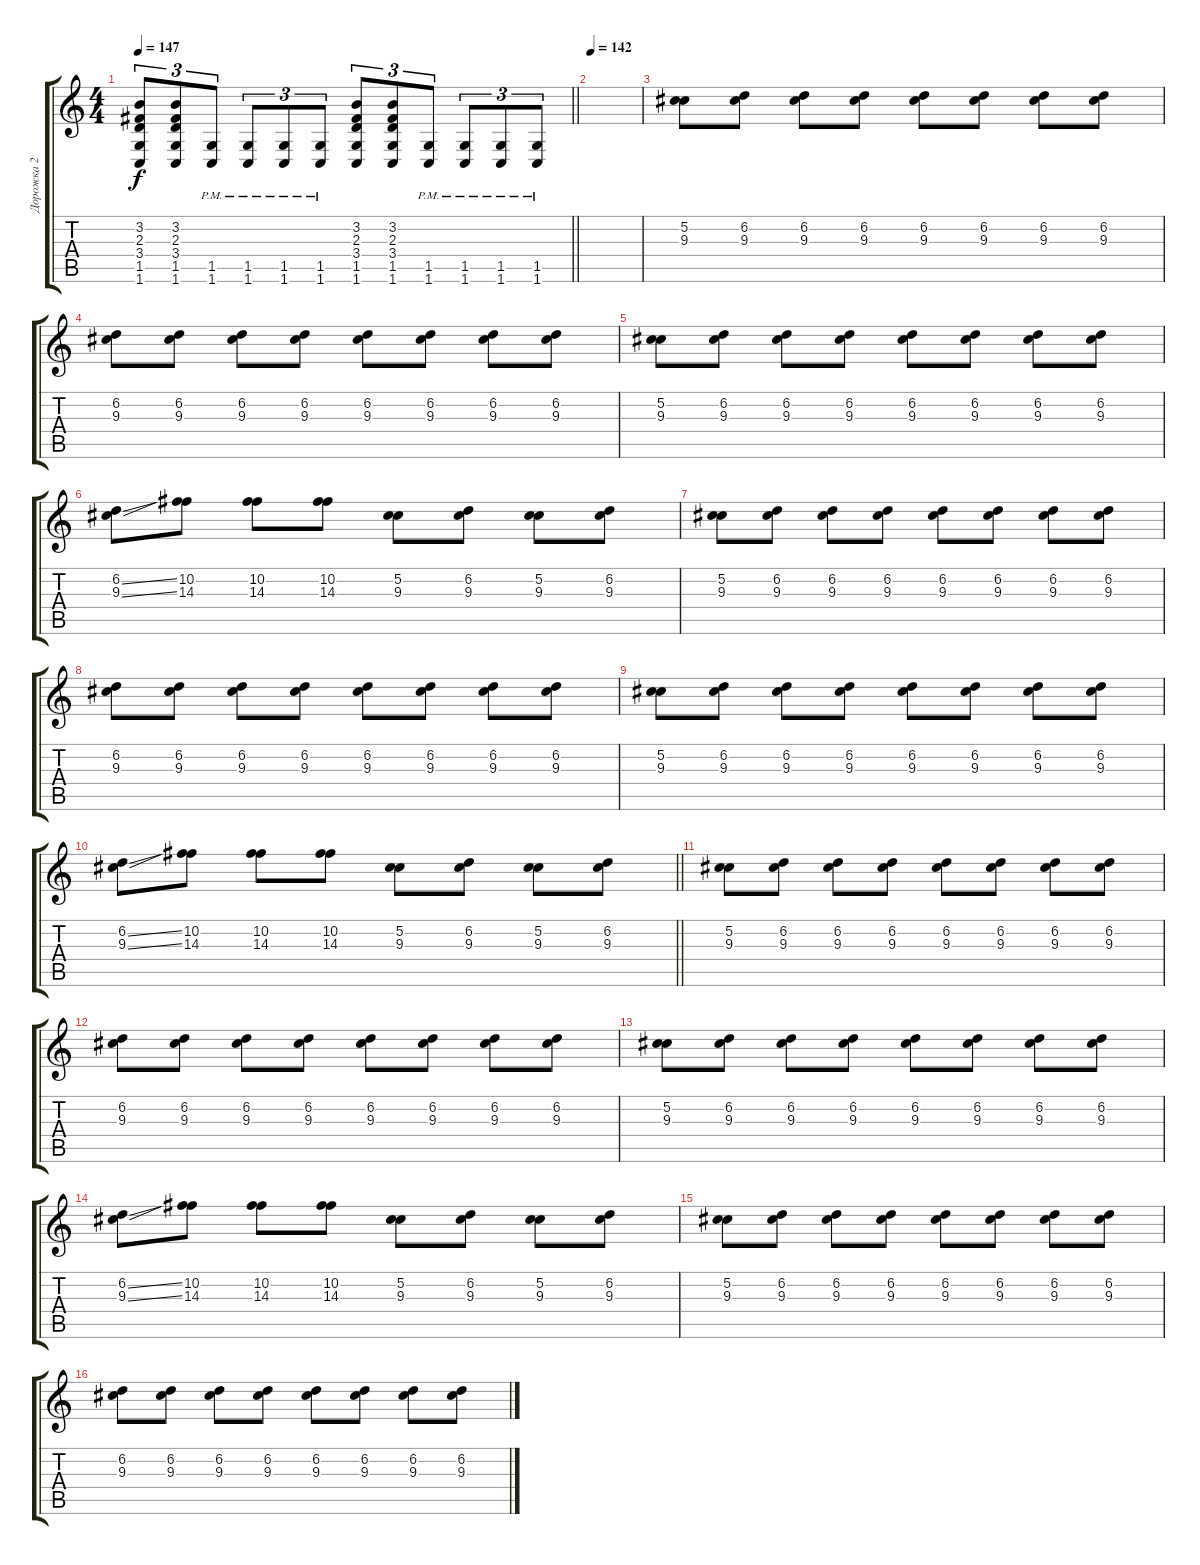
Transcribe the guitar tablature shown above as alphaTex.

\track ("Дорожка 2" "Дорожка 2") {instrument distortionguitar}
\staff {score tabs}
\tuning (Db4 Ab3 E3 B2 Gb2 B1) {hide}
\ts (4 4)
\tempo 147
\clef g2
\barLineRight lightlight
\ks c
(3.2 2.3 3.4 1.5 1.6).8{tu (3 2) dy f} (3.2 2.3 3.4 1.5 1.6).8{tu (3 2)} (1.5{pm} 1.6{pm}).8{tu (3 2)} (1.5{pm} 1.6{pm}).8{tu (3 2)} (1.5{pm} 1.6{pm}).8{tu (3 2)} (1.5{pm} 1.6{pm}).8{tu (3 2)} (3.2 2.3 3.4 1.5 1.6).8{tu (3 2)} (3.2 2.3 3.4 1.5 1.6).8{tu (3 2)} (1.5{pm} 1.6{pm}).8{tu (3 2)} (1.5{pm} 1.6{pm}).8{tu (3 2)} (1.5{pm} 1.6{pm}).8{tu (3 2)} (1.5{pm} 1.6{pm}).8{tu (3 2)} |
\tempo 142
|
(5.2 9.3).8 (6.2 9.3).8 (6.2 9.3).8 (6.2 9.3).8 (6.2 9.3).8 (6.2 9.3).8 (6.2 9.3).8 (6.2 9.3).8 |
(6.2 9.3).8 (6.2 9.3).8 (6.2 9.3).8 (6.2 9.3).8 (6.2 9.3).8 (6.2 9.3).8 (6.2 9.3).8 (6.2 9.3).8 |
(5.2 9.3).8 (6.2 9.3).8 (6.2 9.3).8 (6.2 9.3).8 (6.2 9.3).8 (6.2 9.3).8 (6.2 9.3).8 (6.2 9.3).8 |
(6.2{ss} 9.3{ss}).8 (10.2 14.3).8 (10.2 14.3).8 (10.2 14.3).8 (5.2 9.3).8 (6.2 9.3).8 (5.2 9.3).8 (6.2 9.3).8 |
(5.2 9.3).8 (6.2 9.3).8 (6.2 9.3).8 (6.2 9.3).8 (6.2 9.3).8 (6.2 9.3).8 (6.2 9.3).8 (6.2 9.3).8 |
(6.2 9.3).8 (6.2 9.3).8 (6.2 9.3).8 (6.2 9.3).8 (6.2 9.3).8 (6.2 9.3).8 (6.2 9.3).8 (6.2 9.3).8 |
(5.2 9.3).8 (6.2 9.3).8 (6.2 9.3).8 (6.2 9.3).8 (6.2 9.3).8 (6.2 9.3).8 (6.2 9.3).8 (6.2 9.3).8 |
\barLineRight lightlight
(6.2{ss} 9.3{ss}).8 (10.2 14.3).8 (10.2 14.3).8 (10.2 14.3).8 (5.2 9.3).8 (6.2 9.3).8 (5.2 9.3).8 (6.2 9.3).8 |
(5.2 9.3).8 (6.2 9.3).8 (6.2 9.3).8 (6.2 9.3).8 (6.2 9.3).8 (6.2 9.3).8 (6.2 9.3).8 (6.2 9.3).8 |
(6.2 9.3).8 (6.2 9.3).8 (6.2 9.3).8 (6.2 9.3).8 (6.2 9.3).8 (6.2 9.3).8 (6.2 9.3).8 (6.2 9.3).8 |
(5.2 9.3).8 (6.2 9.3).8 (6.2 9.3).8 (6.2 9.3).8 (6.2 9.3).8 (6.2 9.3).8 (6.2 9.3).8 (6.2 9.3).8 |
(6.2{ss} 9.3{ss}).8 (10.2 14.3).8 (10.2 14.3).8 (10.2 14.3).8 (5.2 9.3).8 (6.2 9.3).8 (5.2 9.3).8 (6.2 9.3).8 |
(5.2 9.3).8 (6.2 9.3).8 (6.2 9.3).8 (6.2 9.3).8 (6.2 9.3).8 (6.2 9.3).8 (6.2 9.3).8 (6.2 9.3).8 |
(6.2 9.3).8 (6.2 9.3).8 (6.2 9.3).8 (6.2 9.3).8 (6.2 9.3).8 (6.2 9.3).8 (6.2 9.3).8 (6.2 9.3).8
